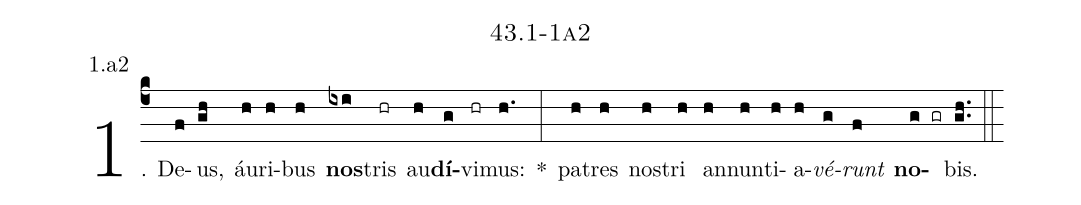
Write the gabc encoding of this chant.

name: 43.1-1a2;
annotation: 1.a2;
%%
(c4)1. De(f)us,(gh) áu(h)ri(h)bus(h) <b>nos</b>(ixi)tris(hr) au(h)<b>dí</b>(g)vi(hr)mus:(h.) *(:) pa(h)tres(h) nos(h)tri(h) an(h)nun(h)ti(h)a(h)<i>vé</i>(g)<i>runt</i>(f) <b>no</b>(g gr)bis.(gh..) (::)
